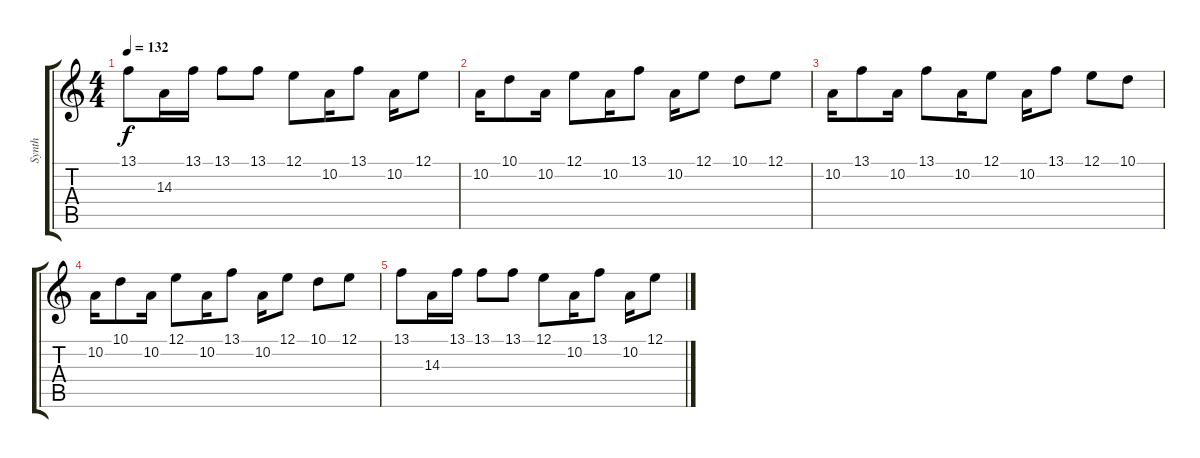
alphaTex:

\track ("Synth" "Synth") {instrument harpsichord}
\staff {score tabs}
\tuning (E4 B3 G3 D3 A2 E2) {hide}
\ts (4 4)
\tempo 132
\clef g2
\ks c
13.1.8{dy f} 14.3.16 13.1.16 13.1.8 13.1.8 12.1.8 10.2.16 13.1.8 10.2.16 12.1.8 |
10.2.16 10.1.8 10.2.16 12.1.8 10.2.16 13.1.8 10.2.16 12.1.8 10.1.8 12.1.8 |
10.2.16 13.1.8 10.2.16 13.1.8 10.2.16 12.1.8 10.2.16 13.1.8 12.1.8 10.1.8 |
10.2.16 10.1.8 10.2.16 12.1.8 10.2.16 13.1.8 10.2.16 12.1.8 10.1.8 12.1.8 |
13.1.8 14.3.16 13.1.16 13.1.8 13.1.8 12.1.8 10.2.16 13.1.8 10.2.16 12.1.8
